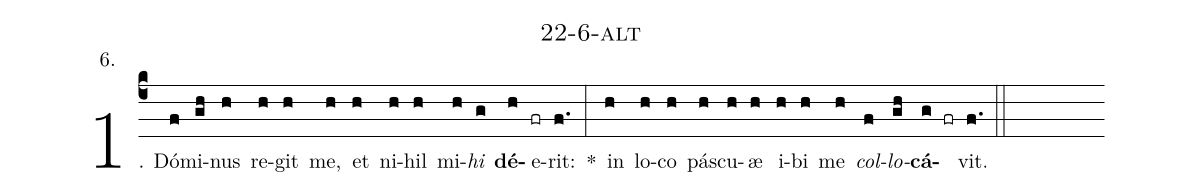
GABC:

name: 22-6-alt;
annotation: 6.;
%%
(c4)1. Dó(f)mi(gh)nus(h) re(h)git(h) me,(h) et(h) ni(h)hil(h) mi(h)<i>hi</i>(g) <b>dé</b>(h)e(fr)rit:(f.) *(:) in(h) lo(h)co(h) pás(h)cu(h)æ(h) i(h)bi(h) me(h) <i>col</i>(f)<i>lo</i>(gh)<b>cá</b>(g fr)vit.(f.) (::)
